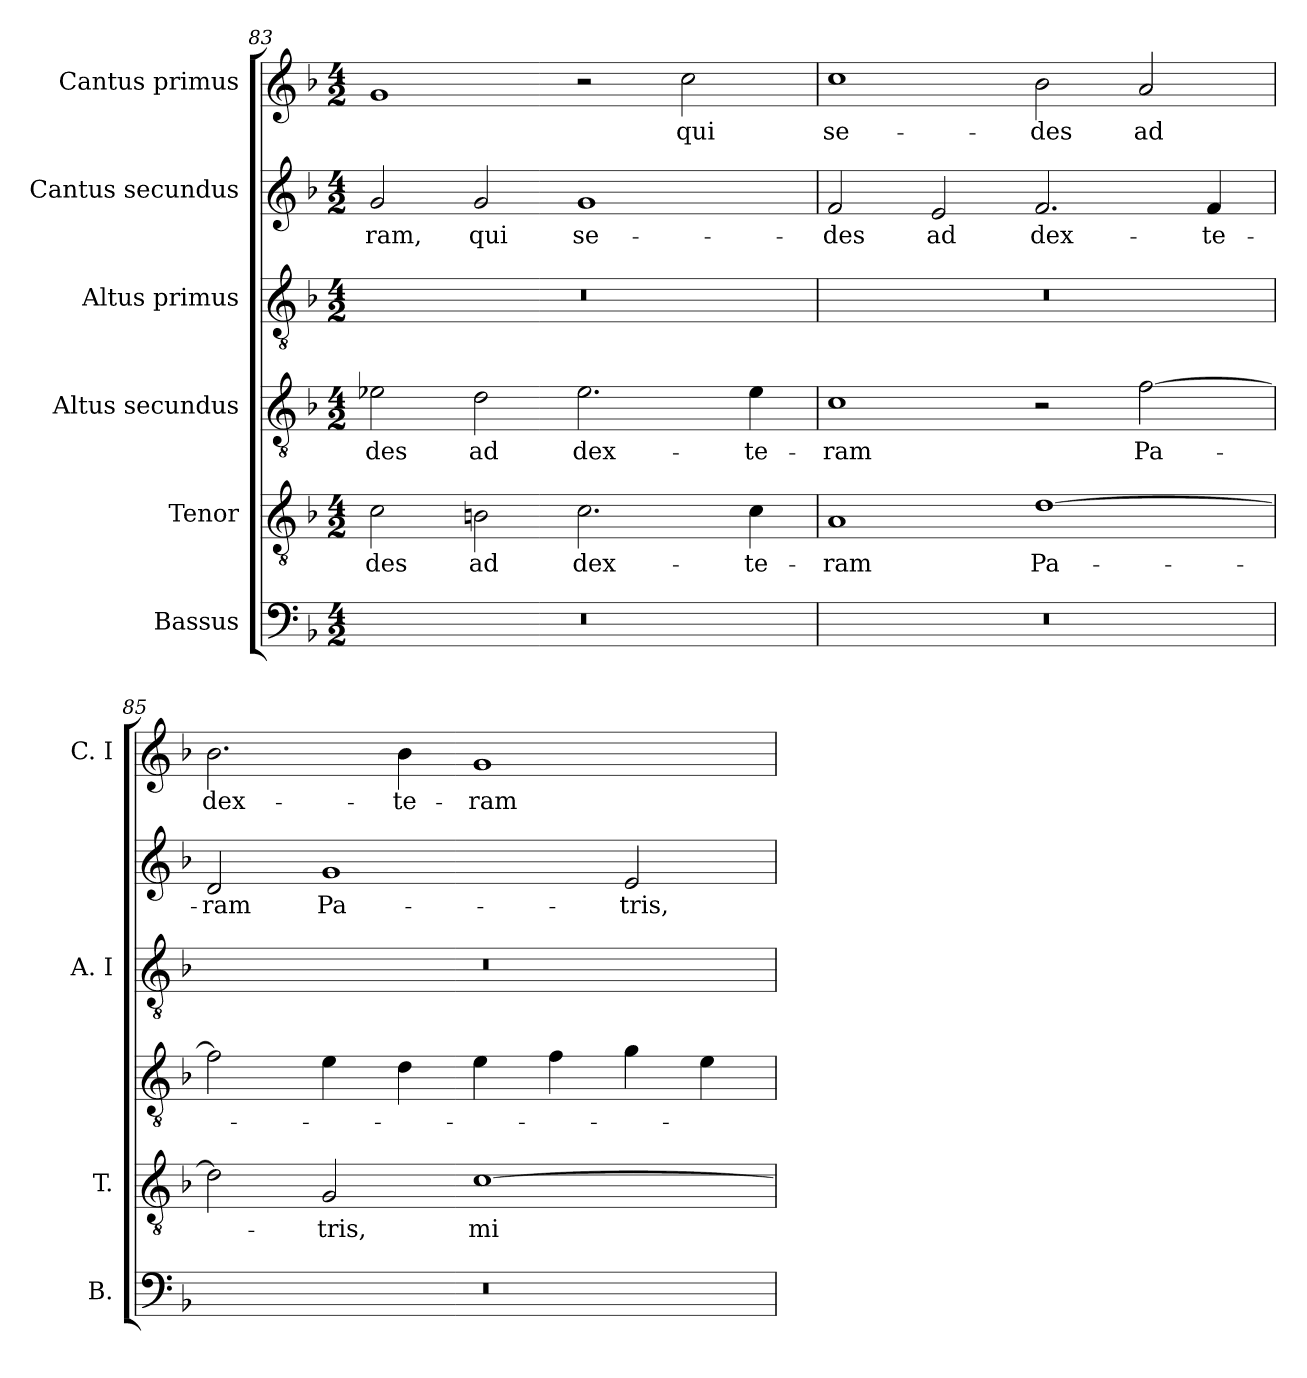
**kern	**kern	**text	**kern	**text	**kern	**kern	**text	**kern	**text
*part6	*part5	*part5	*part4	*part4	*part3	*part2	*part2	*part1	*part1
*staff6	*staff5	*staff5	*staff4	*staff4	*staff3	*staff2	*staff2	*staff1	*staff1
*I"Bassus	*I"Tenor	*	*I"Altus secundus	*	*I"Altus primus	*I"Cantus secundus	*	*I"Cantus primus	*
*I'B.	*I'T.	*	*	*	*I'A. I	*	*	*I'C. I	*
*clefF4	*clefGv2	*	*clefGv2	*	*clefGv2	*clefG2	*	*clefG2	*
*	*ITrd7c12	*	*ITrd7c12	*	*ITrd7c12	*	*	*	*
*k[b-]	*k[b-]	*	*k[b-]	*	*k[b-]	*k[b-]	*	*k[b-]	*
*d:	*d:	*	*d:	*	*d:	*d:	*	*d:	*
*M4/2	*M4/2	*	*M4/2	*	*M4/2	*M4/2	*	*M4/2	*
=83	=83	=83	=83	=83	=83	=83	=83	=83	=83
!LO:N:vis=1	!	!	!	!	!	!	!	!	!
!	!	!LO:LY:b:color=#000000	!	!	!	!	!	!	!
!	!	!	!	!LO:LY:b:color=#000000	!LO:N:vis=1	!	!	!	!
!	!	!	!	!	!	!	!LO:LY:b:color=#000000	!	!
0r	2Ci\	-des	2E-Xi\	-des	0r	2gi/	-ram,	1gi	.
!	!	!LO:LY:b:color=#000000	!	!	!	!	!	!	!
!	!	!	!	!LO:LY:b:color=#000000	!	!	!	!	!
!	!	!	!	!	!	!	!LO:LY:b:color=#000000	!	!
.	2BBni\	ad	2Di\	ad	.	2gi/	qui	.	.
!	!	!LO:LY:b:color=#000000	!	!	!	!	!	!	!
!	!	!	!	!LO:LY:b:color=#000000	!	!	!	!	!
!	!	!	!	!	!	!	!LO:LY:b:color=#000000	!	!
.	2.Ci\	dex-	2.E-i\	dex-	.	1gi	se-	2r	.
!	!	!	!	!	!	!	!	!	!LO:LY:b:color=#000000
.	.	.	.	.	.	.	.	2cci\	qui
!	!	!LO:LY:b:color=#000000	!	!	!	!	!	!	!
!	!	!	!	!LO:LY:b:color=#000000	!	!	!	!	!
.	4Ci\	-te-	4E-i\	-te-	.	.	.	.	.
=84	=84	=84	=84	=84	=84	=84	=84	=84	=84
!LO:N:vis=1	!	!	!	!	!	!	!	!	!
!	!	!LO:LY:b:color=#000000	!	!	!	!	!	!	!
!	!	!	!	!LO:LY:b:color=#000000	!LO:N:vis=1	!	!	!	!
!	!	!	!	!	!	!	!LO:LY:b:color=#000000	!	!
!	!	!	!	!	!	!	!	!	!LO:LY:b:color=#000000
0r	1AAi	-ram	1Ci	-ram	0r	2fi/	-des	1cci	se-
!	!	!	!	!	!	!	!LO:LY:b:color=#000000	!	!
.	.	.	.	.	.	2ei/	ad	.	.
!	!	!LO:LY:b:color=#000000	!	!	!	!	!	!	!
!	!	!	!	!	!	!	!LO:LY:b:color=#000000	!	!
!	!	!	!	!	!	!	!	!	!LO:LY:b:color=#000000
.	[1Di	Pa-	2r	.	.	2.fi/	dex-	2b-i\	-des
!	!	!	!	!LO:LY:b:color=#000000	!	!	!	!	!
!	!	!	!	!	!	!	!	!	!LO:LY:b:color=#000000
.	.	.	[2Fi\	Pa-	.	.	.	2ai/	ad
!	!	!	!	!	!	!	!LO:LY:b:color=#000000	!	!
.	.	.	.	.	.	4fi/	-te-	.	.
!!LO:LB:g=z
=85	=85	=85	=85	=85	=85	=85	=85	=85	=85
!LO:N:vis=1	!	!	!	!	!LO:N:vis=1	!	!	!	!
!	!	!	!	!	!	!	!LO:LY:b:color=#000000	!	!
!	!	!	!	!	!	!	!	!	!LO:LY:b:color=#000000
0r	2Di\]	.	2Fi\]	.	0r	2di/	-ram	2.b-i\	dex-
!	!	!LO:LY:b:color=#000000	!	!	!	!	!	!	!
!	!	!	!	!	!	!	!LO:LY:b:color=#000000	!	!
.	2GGi/	-tris,	4Ei\	.	.	1gi	Pa-	.	.
!	!	!	!	!	!	!	!	!	!LO:LY:b:color=#000000
.	.	.	4Di\	.	.	.	.	4b-i\	-te-
!	!	!LO:LY:b:color=#000000	!	!	!	!	!	!	!
!	!	!	!	!	!	!	!	!	!LO:LY:b:color=#000000
.	[1Ci	mi-	4Ei\	.	.	.	.	1gi	-ram
.	.	.	4Fi\	.	.	.	.	.	.
!	!	!	!	!	!	!	!LO:LY:b:color=#000000	!	!
.	.	.	4Gi\	.	.	2ei/	-tris,	.	.
.	.	.	4Ei\	.	.	.	.	.	.
=	=	=	=	=	=	=	=	=	=
*-	*-	*-	*-	*-	*-	*-	*-	*-	*-
